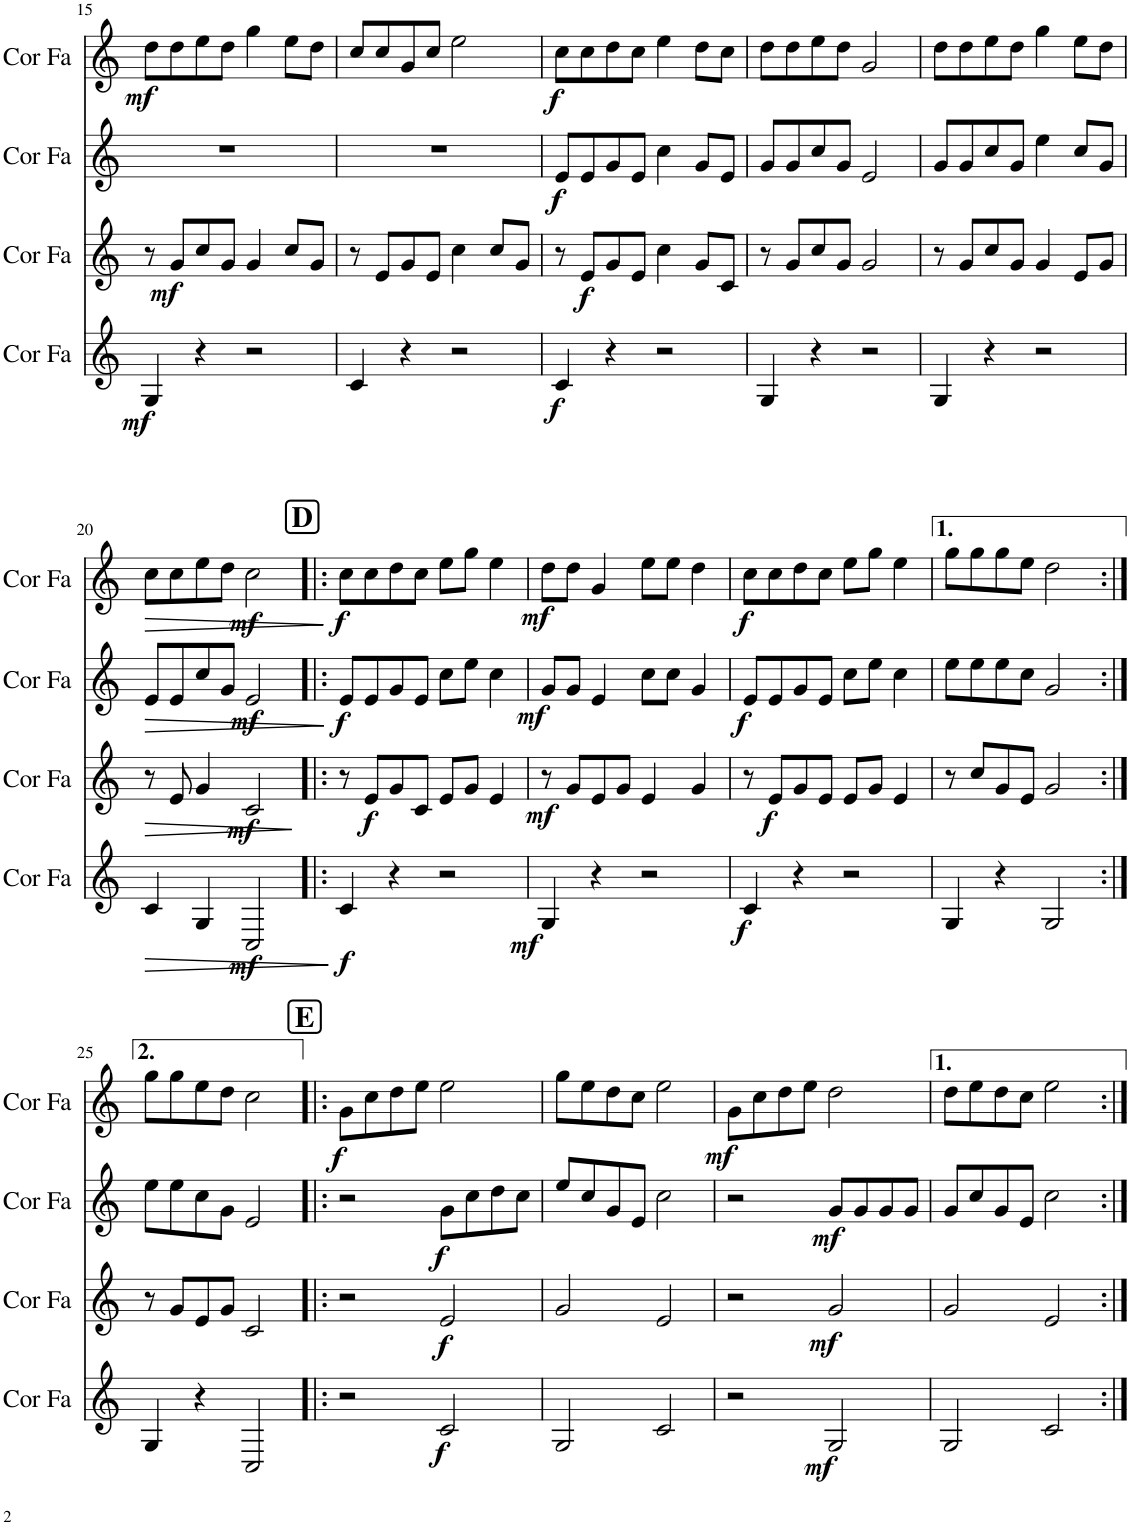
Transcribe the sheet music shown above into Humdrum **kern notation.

**kern	**dynam	**kern	**dynam	**kern	**dynam	**kern	**dynam
*part4	*part4	*part3	*part3	*part2	*part2	*part1	*part1
*staff4	*staff4	*staff3	*staff3	*staff2	*staff2	*staff1	*staff1
*I"Cor en Fa	*	*I"Cor en Fa	*	*I"Cor en Fa	*	*I"Cor en Fa	*
*I'Cor Fa	*	*I'Cor Fa	*	*I'Cor Fa	*	*I'Cor Fa	*
!!LO:PB:g=z
*clefG2	*	*clefG2	*	*clefG2	*	*clefG2	*
*Trd4c7	*	*Trd4c7	*	*Trd4c7	*	*Trd4c7	*
*k[]	*	*k[]	*	*k[]	*	*k[]	*
*M4/4	*	*M4/4	*	*M4/4	*	*M4/4	*
=15	=15	=15	=15	=15	=15	=15	=15
!	!LO:DY:b	!	!	!	!	!	!LO:DY:b
4G/	mf	8r	.	1r	.	8dd\L	mf
!	!	!	!LO:DY:b	!	!	!	!
.	.	8g/L	mf	.	.	8dd\	.
4r	.	8cc/	.	.	.	8ee\	.
.	.	8g/J	.	.	.	8dd\J	.
2r	.	4g/	.	.	.	4gg\	.
.	.	8cc/L	.	.	.	8ee\L	.
.	.	8g/J	.	.	.	8dd\J	.
=16	=16	=16	=16	=16	=16	=16	=16
4c/	.	8r	.	1r	.	8cc/L	.
.	.	8e/L	.	.	.	8cc/	.
4r	.	8g/	.	.	.	8g/	.
.	.	8e/J	.	.	.	8cc/J	.
2r	.	4cc\	.	.	.	2ee\	.
.	.	8cc/L	.	.	.	.	.
.	.	8g/J	.	.	.	.	.
=17	=17	=17	=17	=17	=17	=17	=17
!	!LO:DY:b	!	!	!	!LO:DY:b	!	!LO:DY:b
4c/	f	8r	.	8e/L	f	8cc\L	f
!	!	!	!LO:DY:b	!	!	!	!
.	.	8e/L	f	8e/	.	8cc\	.
4r	.	8g/	.	8g/	.	8dd\	.
.	.	8e/J	.	8e/J	.	8cc\J	.
2r	.	4cc\	.	4cc\	.	4ee\	.
.	.	8g/L	.	8g/L	.	8dd\L	.
.	.	8c/J	.	8e/J	.	8cc\J	.
=18	=18	=18	=18	=18	=18	=18	=18
4G/	.	8r	.	8g/L	.	8dd\L	.
.	.	8g/L	.	8g/	.	8dd\	.
4r	.	8cc/	.	8cc/	.	8ee\	.
.	.	8g/J	.	8g/J	.	8dd\J	.
2r	.	2g/	.	2e/	.	2g/	.
=19	=19	=19	=19	=19	=19	=19	=19
4G/	.	8r	.	8g/L	.	8dd\L	.
.	.	8g/L	.	8g/	.	8dd\	.
4r	.	8cc/	.	8cc/	.	8ee\	.
.	.	8g/J	.	8g/J	.	8dd\J	.
2r	.	4g/	.	4ee\	.	4gg\	.
.	.	8e/L	.	8cc/L	.	8ee\L	.
.	.	8g/J	.	8g/J	.	8dd\J	.
!!LO:LB:g=z
=20	=20	=20	=20	=20	=20	=20	=20
!	!LO:HP:b	!	!LO:HP:b	!	!LO:HP:b	!	!LO:HP:b
4c/	>	8r	>	8e/L	>	8cc\L	>
.	.	8e/	.	8e/	.	8cc\	.
4G/	.	4g/	.	8cc/	.	8ee\	.
.	.	.	.	8g/J	.	8dd\J	.
!	!LO:DY:b	!	!LO:DY:b	!	!LO:DY:b	!	!LO:DY:b
2C/	mf	2c/	mf	2e/	mf	2cc\	mf
.	]	.	]	.	]	.	]
!!LO:REH:place=s1:a:B:cj:fs=14:t=D
=21!|:	=21!|:	=21!|:	=21!|:	=21!|:	=21!|:	=21!|:	=21!|:
!	!LO:DY:b	!	!	!	!LO:DY:b	!	!LO:DY:b
4c/	f	8r	.	8e/L	f	8cc\L	f
!	!	!	!LO:DY:b	!	!	!	!
.	.	8e/L	f	8e/	.	8cc\	.
4r	.	8g/	.	8g/	.	8dd\	.
.	.	8c/J	.	8e/J	.	8cc\J	.
2r	.	8e/L	.	8cc\L	.	8ee\L	.
.	.	8g/J	.	8ee\J	.	8gg\J	.
.	.	4e/	.	4cc\	.	4ee\	.
=22	=22	=22	=22	=22	=22	=22	=22
!	!LO:DY:b	!	!LO:DY:b	!	!LO:DY:b	!	!LO:DY:b
4G/	mf	8r	mf	8g/L	mf	8dd\L	mf
.	.	8g/L	.	8g/J	.	8dd\J	.
4r	.	8e/	.	4e/	.	4g/	.
.	.	8g/J	.	.	.	.	.
2r	.	4e/	.	8cc\L	.	8ee\L	.
.	.	.	.	8cc\J	.	8ee\J	.
.	.	4g/	.	4g/	.	4dd\	.
=23	=23	=23	=23	=23	=23	=23	=23
!	!LO:DY:b	!	!	!	!LO:DY:b	!	!LO:DY:b
4c/	f	8r	.	8e/L	f	8cc\L	f
!	!	!	!LO:DY:b	!	!	!	!
.	.	8e/L	f	8e/	.	8cc\	.
4r	.	8g/	.	8g/	.	8dd\	.
.	.	8e/J	.	8e/J	.	8cc\J	.
2r	.	8e/L	.	8cc\L	.	8ee\L	.
.	.	8g/J	.	8ee\J	.	8gg\J	.
.	.	4e/	.	4cc\	.	4ee\	.
=24	=24	=24	=24	=24	=24	=24	=24
4G/	.	8r	.	8ee\L	.	8gg\L	.
.	.	8cc/L	.	8ee\	.	8gg\	.
4r	.	8g/	.	8ee\	.	8gg\	.
.	.	8e/J	.	8cc\J	.	8ee\J	.
2G/	.	2g/	.	2g/	.	2dd\	.
!!LO:LB:g=z
=25:|!	=25:|!	=25:|!	=25:|!	=25:|!	=25:|!	=25:|!	=25:|!
4G/	.	8r	.	8ee\L	.	8gg\L	.
.	.	8g/L	.	8ee\	.	8gg\	.
4r	.	8e/	.	8cc\	.	8ee\	.
.	.	8g/J	.	8g\J	.	8dd\J	.
2C/	.	2c/	.	2e/	.	2cc\	.
!!LO:REH:place=s1:a:B:cj:fs=14:t=E
=26!|:	=26!|:	=26!|:	=26!|:	=26!|:	=26!|:	=26!|:	=26!|:
!	!	!	!	!	!	!	!LO:DY:b
2r	.	2r	.	2r	.	8g\L	f
.	.	.	.	.	.	8cc\	.
.	.	.	.	.	.	8dd\	.
.	.	.	.	.	.	8ee\J	.
!	!LO:DY:b	!	!LO:DY:b	!	!LO:DY:b	!	!
2c/	f	2e/	f	8g\L	f	2ee\	.
.	.	.	.	8cc\	.	.	.
.	.	.	.	8dd\	.	.	.
.	.	.	.	8cc\J	.	.	.
=27	=27	=27	=27	=27	=27	=27	=27
2G/	.	2g/	.	8ee/L	.	8gg\L	.
.	.	.	.	8cc/	.	8ee\	.
.	.	.	.	8g/	.	8dd\	.
.	.	.	.	8e/J	.	8cc\J	.
2c/	.	2e/	.	2cc\	.	2ee\	.
=28	=28	=28	=28	=28	=28	=28	=28
!	!	!	!	!	!	!	!LO:DY:b
2r	.	2r	.	2r	.	8g\L	mf
.	.	.	.	.	.	8cc\	.
.	.	.	.	.	.	8dd\	.
.	.	.	.	.	.	8ee\J	.
!	!LO:DY:b	!	!LO:DY:b	!	!LO:DY:b	!	!
2G/	mf	2g/	mf	8g/L	mf	2dd\	.
.	.	.	.	8g/	.	.	.
.	.	.	.	8g/	.	.	.
.	.	.	.	8g/J	.	.	.
=29	=29	=29	=29	=29	=29	=29	=29
2G/	.	2g/	.	8g/L	.	8dd\L	.
.	.	.	.	8cc/	.	8ee\	.
.	.	.	.	8g/	.	8dd\	.
.	.	.	.	8e/J	.	8cc\J	.
2c/	.	2e/	.	2cc\	.	2ee\	.
=:|!	=:|!	=:|!	=:|!	=:|!	=:|!	=:|!	=:|!
*-	*-	*-	*-	*-	*-	*-	*-
